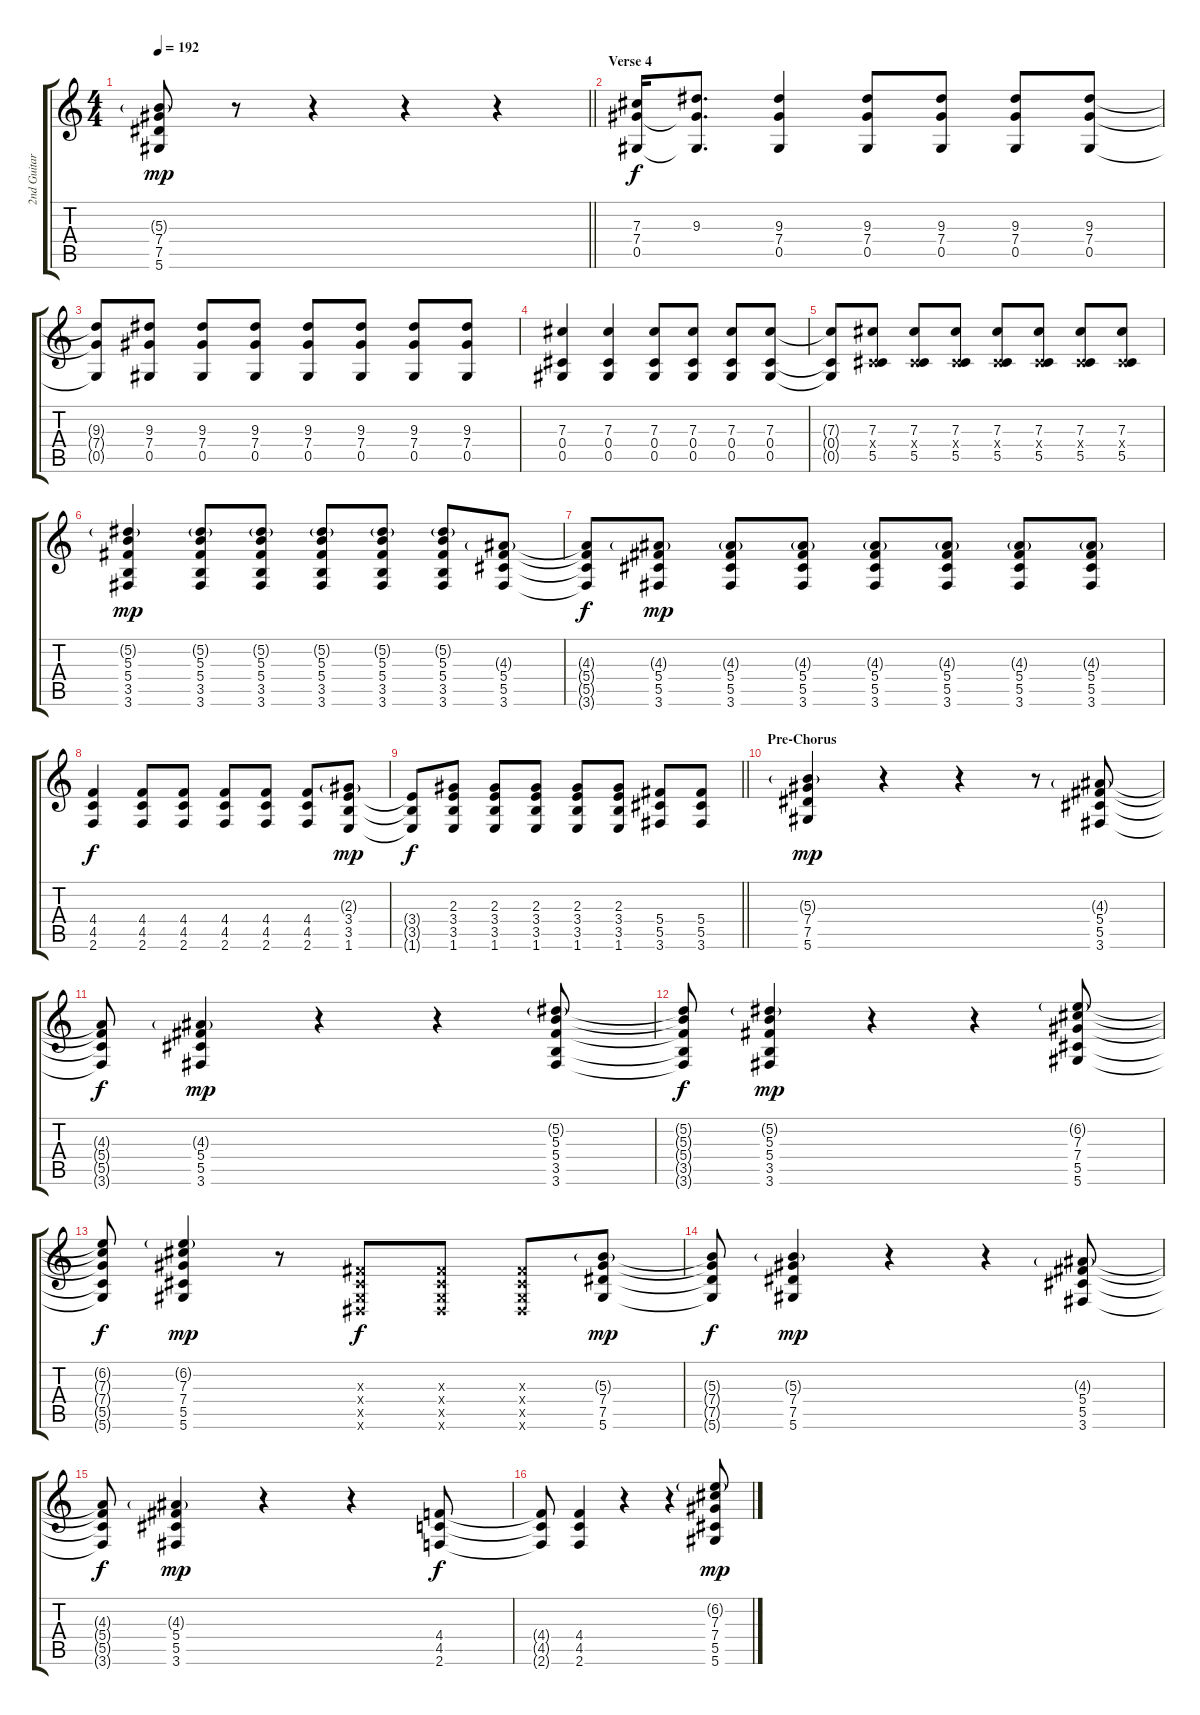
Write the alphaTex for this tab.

\track ("2nd Guitar" "2nd Guitar") {instrument overdrivenguitar}
\staff {score tabs}
\tuning (Eb4 Bb3 Gb3 Db3 Ab2 Eb2) {hide}
\ts (4 4)
\tempo 192
\clef g2
\barLineRight lightlight
\ks c
(5.3{g} 7.4 7.5 5.6).8{dy mp} r.8 r.4 r.4 r.4 |
\section ("" "Verse 4")
(7.3 7.4 0.5).16{dy f} (9.3 7.4{t} 0.5{t}).8{d} (9.3 7.4 0.5).4 (9.3 7.4 0.5).8 (9.3 7.4 0.5).8 (9.3 7.4 0.5).8 (9.3 7.4 0.5).8 |
(9.3{t} 7.4{t} 0.5{t}).8 (9.3 7.4 0.5).8 (9.3 7.4 0.5).8 (9.3 7.4 0.5).8 (9.3 7.4 0.5).8 (9.3 7.4 0.5).8 (9.3 7.4 0.5).8 (9.3 7.4 0.5).8 |
(7.3 0.4 0.5).4 (7.3 0.4 0.5).4 (7.3 0.4 0.5).8 (7.3 0.4 0.5).8 (7.3 0.4 0.5).8 (7.3 0.4 0.5).8 |
(7.3{t} 0.4{t} 0.5{t}).8 (7.3 0.4{x} 5.5).8 (7.3 0.4{x} 5.5).8 (7.3 0.4{x} 5.5).8 (7.3 0.4{x} 5.5).8 (7.3 0.4{x} 5.5).8 (7.3 0.4{x} 5.5).8 (7.3 0.4{x} 5.5).8 |
(5.2{g} 5.3 5.4 3.5 3.6).4{dy mp} (5.2{g} 5.3 5.4 3.5 3.6).8 (5.2{g} 5.3 5.4 3.5 3.6).8 (5.2{g} 5.3 5.4 3.5 3.6).8 (5.2{g} 5.3 5.4 3.5 3.6).8 (5.2{g} 5.3 5.4 3.5 3.6).8 (4.3{g} 5.4 5.5 3.6).8 |
(4.3{t} 5.4{t} 5.5{t} 3.6{t}).8{dy f} (4.3{g} 5.4 5.5 3.6).8{dy mp} (4.3{g} 5.4 5.5 3.6).8 (4.3{g} 5.4 5.5 3.6).8 (4.3{g} 5.4 5.5 3.6).8 (4.3{g} 5.4 5.5 3.6).8 (4.3{g} 5.4 5.5 3.6).8 (4.3{g} 5.4 5.5 3.6).8 |
(4.4 4.5 2.6).4{dy f} (4.4 4.5 2.6).8 (4.4 4.5 2.6).8 (4.4 4.5 2.6).8 (4.4 4.5 2.6).8 (4.4 4.5 2.6).8 (2.3{g} 3.4 3.5 1.6).8{dy mp} |
\barLineRight lightlight
(3.4{t} 3.5{t} 1.6{t}).8{dy f} (2.3 3.4 3.5 1.6).8 (2.3 3.4 3.5 1.6).8 (2.3 3.4 3.5 1.6).8 (2.3 3.4 3.5 1.6).8 (2.3 3.4 3.5 1.6).8 (5.4 5.5 3.6).8 (5.4 5.5 3.6).8 |
\section ("" "Pre-Chorus")
(5.3{g} 7.4 7.5 5.6).4{dy mp} r.4 r.4 r.8 (4.3{g} 5.4 5.5 3.6).8 |
(4.3{t} 5.4{t} 5.5{t} 3.6{t}).8{dy f} (4.3{g} 5.4 5.5 3.6).4{dy mp} r.4 r.4 (5.2{g} 5.3 5.4 3.5 3.6).8 |
(5.2{t} 5.3{t} 5.4{t} 3.5{t} 3.6{t}).8{dy f} (5.2{g} 5.3 5.4 3.5 3.6).4{dy mp} r.4 r.4 (6.2{g} 7.3 7.4 5.5 5.6).8 |
(6.2{t} 7.3{t} 7.4{t} 5.5{t} 5.6{t}).8{dy f} (6.2{g} 7.3 7.4 5.5 5.6).4{dy mp} r.8 (0.3{x} 0.4{x} 0.5{x} 0.6{x}).8{dy f} (0.3{x} 0.4{x} 0.5{x} 0.6{x}).8 (0.3{x} 0.4{x} 0.5{x} 0.6{x}).8 (5.3{g} 7.4 7.5 5.6).8{dy mp} |
(5.3{t} 7.4{t} 7.5{t} 5.6{t}).8{dy f} (5.3{g} 7.4 7.5 5.6).4{dy mp} r.4 r.4 (4.3{g} 5.4 5.5 3.6).8 |
(4.3{t} 5.4{t} 5.5{t} 3.6{t}).8{dy f} (4.3{g} 5.4 5.5 3.6).4{dy mp} r.4 r.4 (4.4 4.5 2.6).8{dy f} |
(4.4{t} 4.5{t} 2.6{t}).8 (4.4 4.5 2.6).4 r.4 r.4 (6.2{g} 7.3 7.4 5.5 5.6).8{dy mp}
